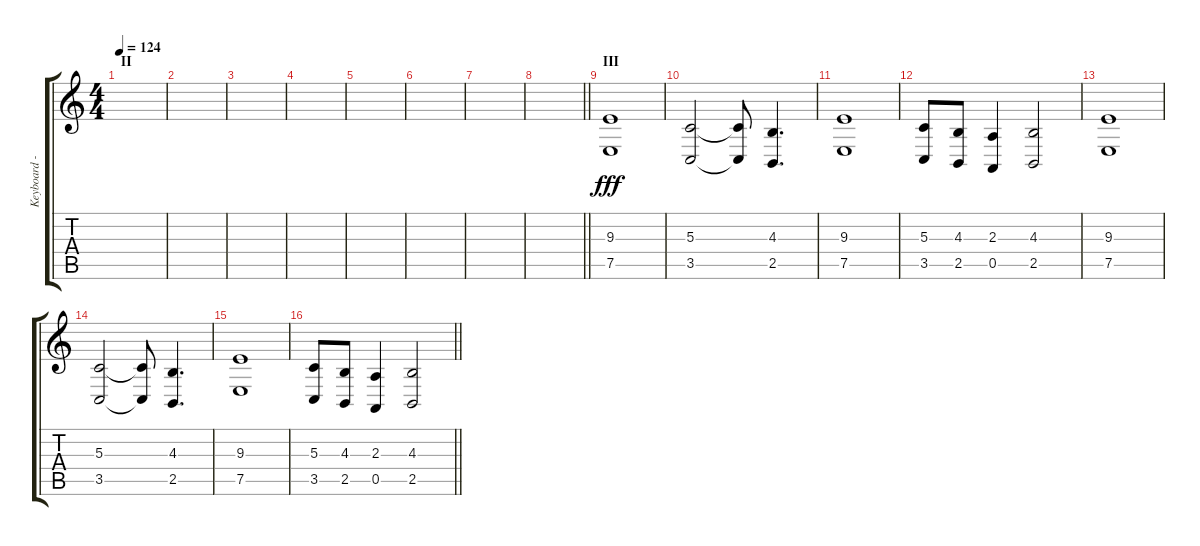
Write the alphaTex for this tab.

\track ("Keyboard - Choir (Ctulhu)" "Keyboard -") {instrument choiraahs}
\staff {score tabs}
\tuning (E4 B3 G3 D3 A2 E2) {hide}
\ts (4 4)
\section ("" "II")
\tempo 124
\clef g2
\ks c
|
|
|
|
|
|
|
\barLineRight lightlight
|
\section ("" "III")
(9.3 7.5).1{dy fff} |
(5.3 3.5).2 (5.3{t} 3.5{t}).8 (4.3 2.5).4{d} |
(9.3 7.5).1 |
(5.3 3.5).8 (4.3 2.5).8 (2.3 0.5).4 (4.3 2.5).2 |
(9.3 7.5).1 |
(5.3 3.5).2 (5.3{t} 3.5{t}).8 (4.3 2.5).4{d} |
(9.3 7.5).1 |
\barLineRight lightlight
(5.3 3.5).8 (4.3 2.5).8 (2.3 0.5).4 (4.3 2.5).2
